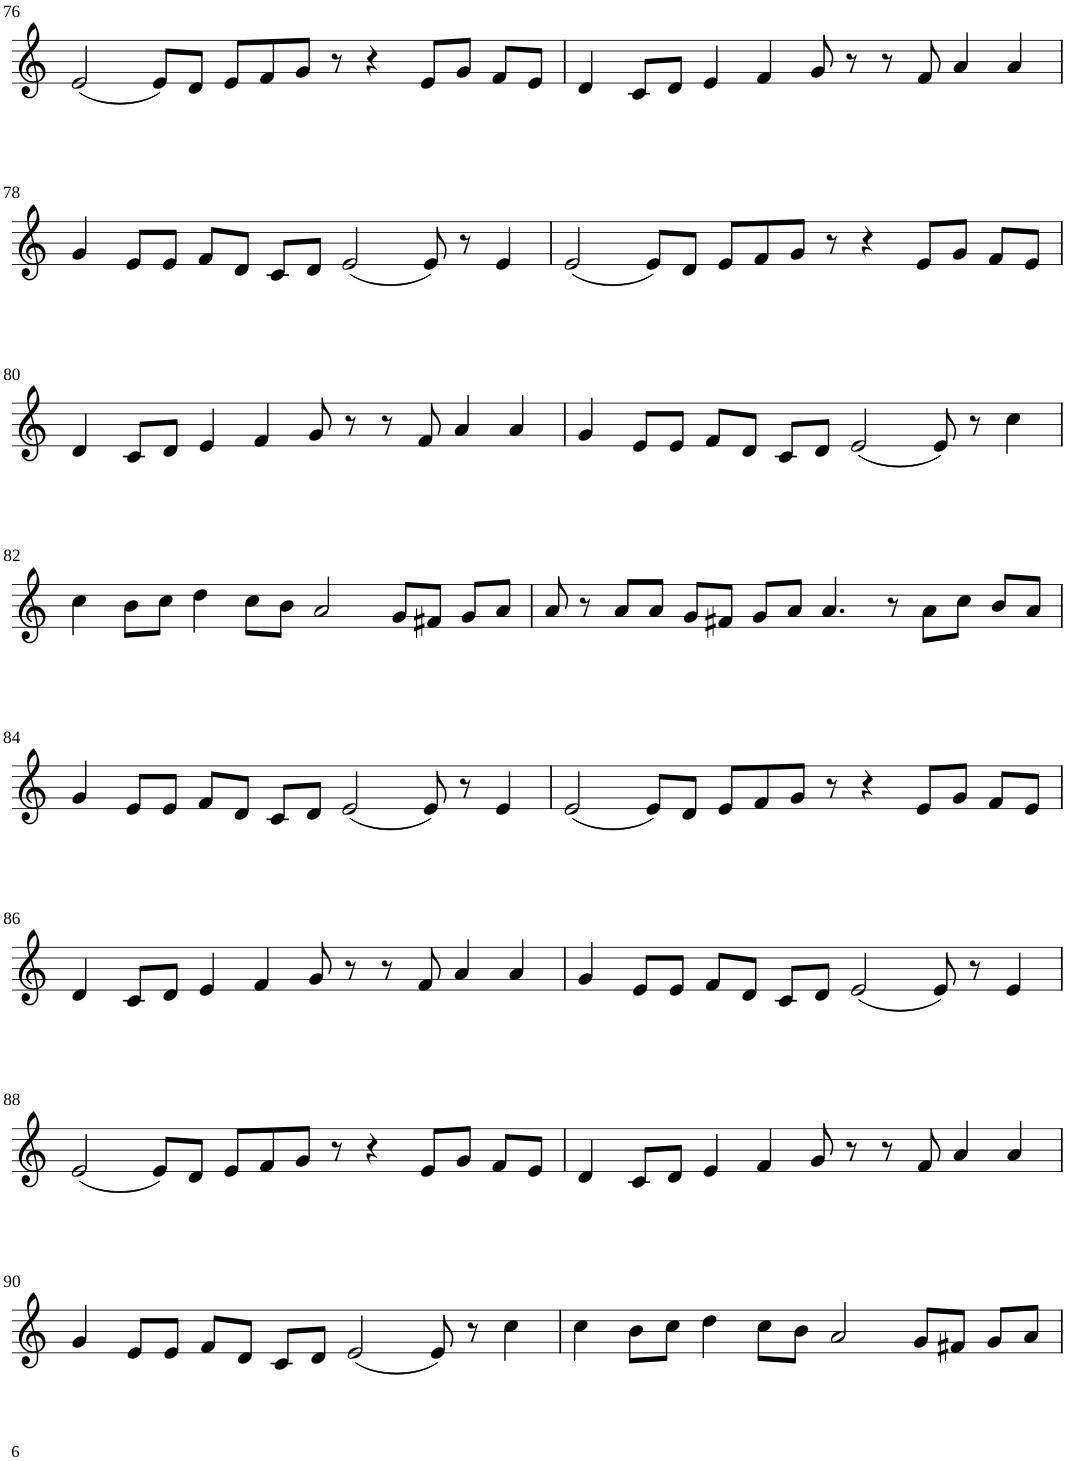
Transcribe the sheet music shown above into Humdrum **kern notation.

**kern
*part1
*staff1
*I"Violin
!!LO:PB:g=z
*clefG2
*k[]
*M8/4
=76
(2e/
8e/L)
8d/J
8e/L
8f/
8g/J
8r
4r
8e/L
8g/J
8f/L
8e/J
=77
4d/
8c/L
8d/J
4e/
4f/
8g/
8r
8r
8f/
4a/
4a/
!!LO:LB:g=z
=78
4g/
8e/L
8e/J
8f/L
8d/J
8c/L
8d/J
(2e/
8e/)
8r
4e/
=79
(2e/
8e/L)
8d/J
8e/L
8f/
8g/J
8r
4r
8e/L
8g/J
8f/L
8e/J
!!LO:LB:g=z
=80
4d/
8c/L
8d/J
4e/
4f/
8g/
8r
8r
8f/
4a/
4a/
=81
4g/
8e/L
8e/J
8f/L
8d/J
8c/L
8d/J
(2e/
8e/)
8r
4cc\
!!LO:LB:g=z
=82
4cc\
8b\L
8cc\J
4dd\
8cc\L
8b\J
2a/
8g/L
8f#X/J
8g/L
8a/J
=83
8a/
8r
8a/L
8a/J
8g/L
8f#X/J
8g/L
8a/J
4.a/
8r
8a\L
8cc\J
8b/L
8a/J
!!LO:LB:g=z
=84
4g/
8e/L
8e/J
8f/L
8d/J
8c/L
8d/J
(2e/
8e/)
8r
4e/
=85
(2e/
8e/L)
8d/J
8e/L
8f/
8g/J
8r
4r
8e/L
8g/J
8f/L
8e/J
!!LO:LB:g=z
=86
4d/
8c/L
8d/J
4e/
4f/
8g/
8r
8r
8f/
4a/
4a/
=87
4g/
8e/L
8e/J
8f/L
8d/J
8c/L
8d/J
(2e/
8e/)
8r
4e/
!!LO:LB:g=z
=88
(2e/
8e/L)
8d/J
8e/L
8f/
8g/J
8r
4r
8e/L
8g/J
8f/L
8e/J
=89
4d/
8c/L
8d/J
4e/
4f/
8g/
8r
8r
8f/
4a/
4a/
!!LO:LB:g=z
=90
4g/
8e/L
8e/J
8f/L
8d/J
8c/L
8d/J
(2e/
8e/)
8r
4cc\
=91
4cc\
8b\L
8cc\J
4dd\
8cc\L
8b\J
2a/
8g/L
8f#X/J
8g/L
8a/J
=
*-
